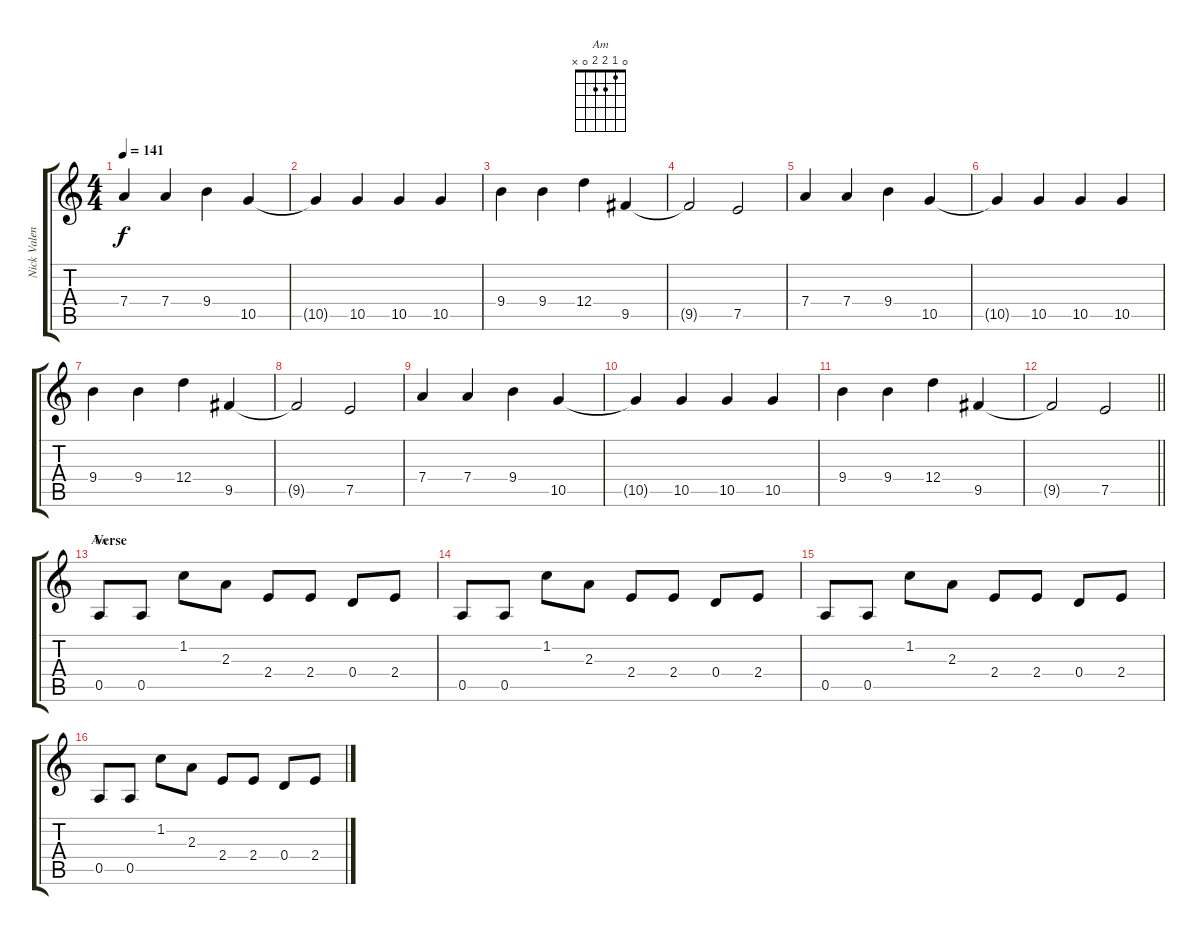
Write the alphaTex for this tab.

\track ("Nick Valensi - Lead Guitar" "Nick Valen") {instrument overdrivenguitar}
\staff {score tabs}
\tuning (E4 B3 G3 D3 A2 E2) {hide}
\chord ("Am" 0 1 2 2 0 x)
\ts (4 4)
\tempo 141
\clef g2
\ks c
7.4.4{dy f} 7.4.4 9.4.4 10.5.4 |
10.5{t}.4 10.5.4 10.5.4 10.5.4 |
9.4.4 9.4.4 12.4.4 9.5.4 |
9.5{t}.2 7.5.2 |
7.4.4 7.4.4 9.4.4 10.5.4 |
10.5{t}.4 10.5.4 10.5.4 10.5.4 |
9.4.4 9.4.4 12.4.4 9.5.4 |
9.5{t}.2 7.5.2 |
7.4.4 7.4.4 9.4.4 10.5.4 |
10.5{t}.4 10.5.4 10.5.4 10.5.4 |
9.4.4 9.4.4 12.4.4 9.5.4 |
\barLineRight lightlight
9.5{t}.2 7.5.2 |
\section ("" "Verse")
0.5.8{ch "Am"} 0.5.8 1.2.8 2.3.8 2.4.8 2.4.8 0.4.8 2.4.8 |
0.5.8 0.5.8 1.2.8 2.3.8 2.4.8 2.4.8 0.4.8 2.4.8 |
0.5.8 0.5.8 1.2.8 2.3.8 2.4.8 2.4.8 0.4.8 2.4.8 |
0.5.8 0.5.8 1.2.8 2.3.8 2.4.8 2.4.8 0.4.8 2.4.8
